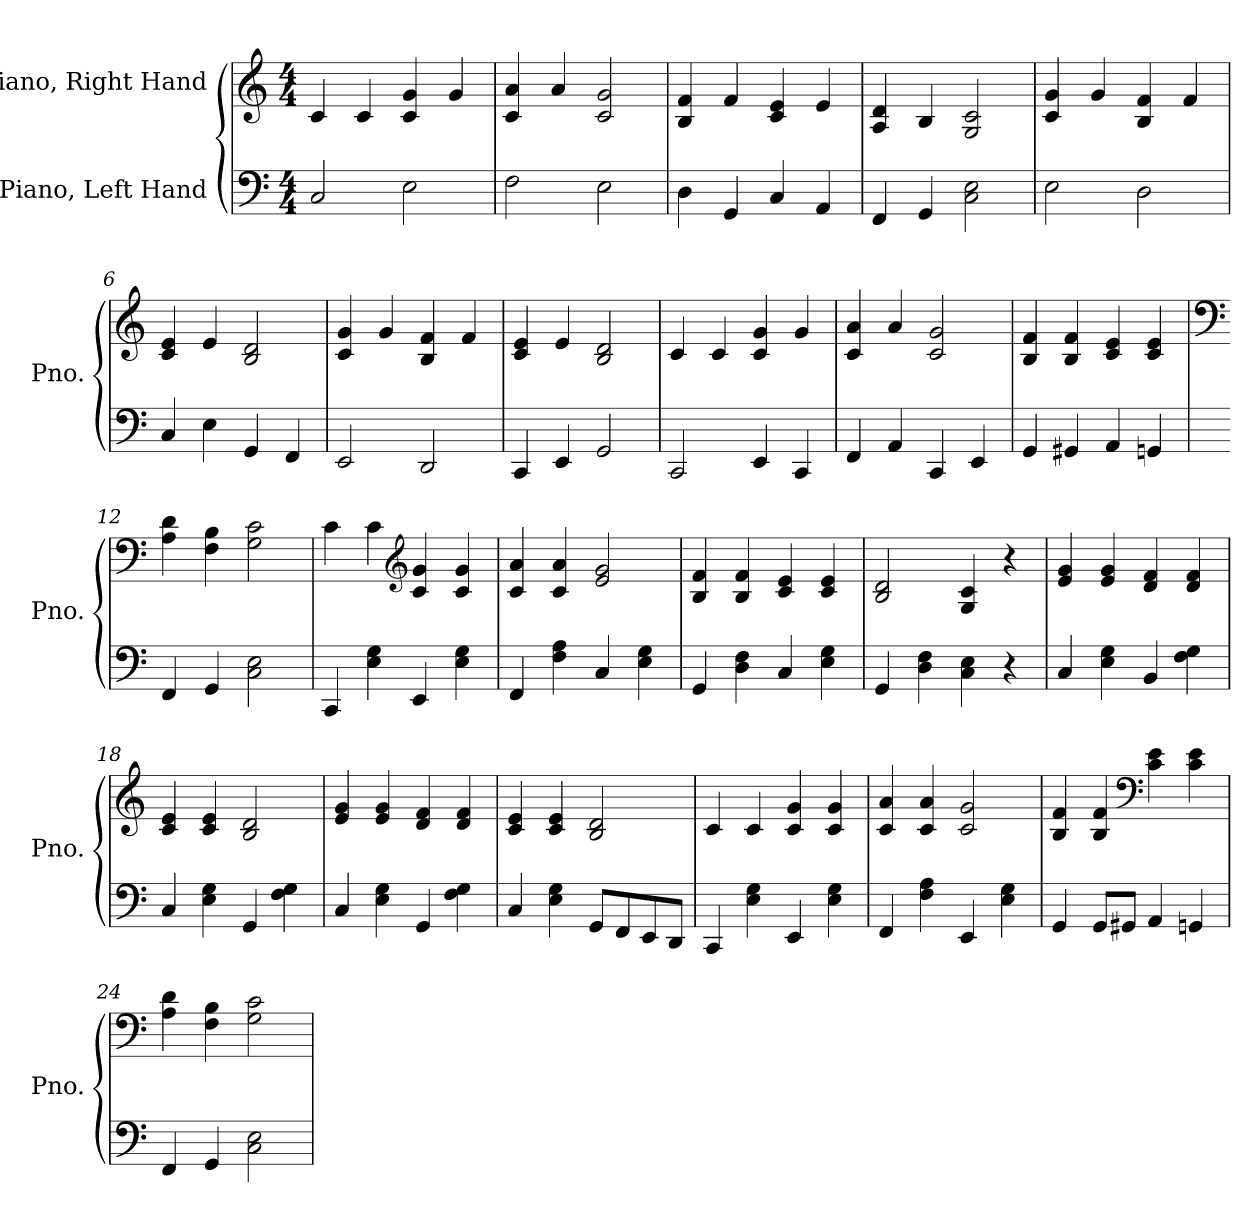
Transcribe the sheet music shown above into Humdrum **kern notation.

**kern	**kern
*part2	*part1
*staff2	*staff1
*I"Piano, Left Hand	*I"Piano, Right Hand
*I'Pno.	*I'Pno.
*clefF4	*clefG2
*k[]	*k[]
*M4/4	*M4/4
*MM100	*MM100
=1	=1
2C/	4c/
.	4c/
2E\	4c/ 4g/
.	4g/
=2	=2
2F\	4c/ 4a/
.	4a/
2E\	2c/ 2g/
=3	=3
4D\	4B/ 4f/
4GG/	4f/
4C/	4c/ 4e/
4AA/	4e/
=4	=4
4FF/	4A/ 4d/
4GG/	4B/
2C\ 2E\	2G/ 2c/
=5	=5
2E\	4c/ 4g/
.	4g/
2D\	4B/ 4f/
.	4f/
=6	=6
4C/	4c/ 4e/
4E\	4e/
4GG/	2B/ 2d/
4FF/	.
=7	=7
2EE/	4c/ 4g/
.	4g/
2DD/	4B/ 4f/
.	4f/
!!LO:LB:g=z
=8	=8
4CC/	4c/ 4e/
4EE/	4e/
2GG/	2B/ 2d/
=9	=9
2CC/	4c/
.	4c/
4EE/	4c/ 4g/
4CC/	4g/
=10	=10
4FF/	4c/ 4a/
4AA/	4a/
4CC/	2c/ 2g/
4EE/	.
=11	=11
4GG/	4B/ 4f/
4GG#X/	4B/ 4f/
4AA/	4c/ 4e/
4GGn/	4c/ 4e/
=12	=12
*	*clefF4
4FF/	4A\ 4d\
4GG/	4F\ 4B\
2C\ 2E\	2G\ 2c\
=13	=13
4CC/	4c\
4E\ 4G\	4c\
*	*clefG2
4EE/	4c/ 4g/
4E\ 4G\	4c/ 4g/
=14	=14
4FF/	4c/ 4a/
4F\ 4A\	4c/ 4a/
4C/	2e/ 2g/
4E\ 4G\	.
!!LO:LB:g=z
=15	=15
4GG/	4B/ 4f/
4D\ 4F\	4B/ 4f/
4C/	4c/ 4e/
4E\ 4G\	4c/ 4e/
=16	=16
4GG/	2B/ 2d/
4D\ 4F\	.
4C\ 4E\	4G/ 4c/
4r	4r
=17	=17
4C/	4e/ 4g/
4E\ 4G\	4e/ 4g/
4BB/	4d/ 4f/
4F\ 4G\	4d/ 4f/
=18	=18
4C/	4c/ 4e/
4E\ 4G\	4c/ 4e/
4GG/	2B/ 2d/
4F\ 4G\	.
=19	=19
4C/	4e/ 4g/
4E\ 4G\	4e/ 4g/
4GG/	4d/ 4f/
4F\ 4G\	4d/ 4f/
=20	=20
4C/	4c/ 4e/
4E\ 4G\	4c/ 4e/
8GG/L	2B/ 2d/
8FF/	.
8EE/	.
8DD/J	.
=21	=21
4CC/	4c/
4E\ 4G\	4c/
4EE/	4c/ 4g/
4E\ 4G\	4c/ 4g/
!!LO:LB:g=z
=22	=22
4FF/	4c/ 4a/
4F\ 4A\	4c/ 4a/
4EE/	2c/ 2g/
4E\ 4G\	.
=23	=23
4GG/	4B/ 4f/
8GG/L	4B/ 4f/
8GG#X/J	.
*	*clefF4
4AA/	4c\ 4e\
4GGn/	4c\ 4e\
=24	=24
4FF/	4A\ 4d\
4GG/	4F\ 4B\
2C\ 2E\	2G\ 2c\
=	=
*-	*-
